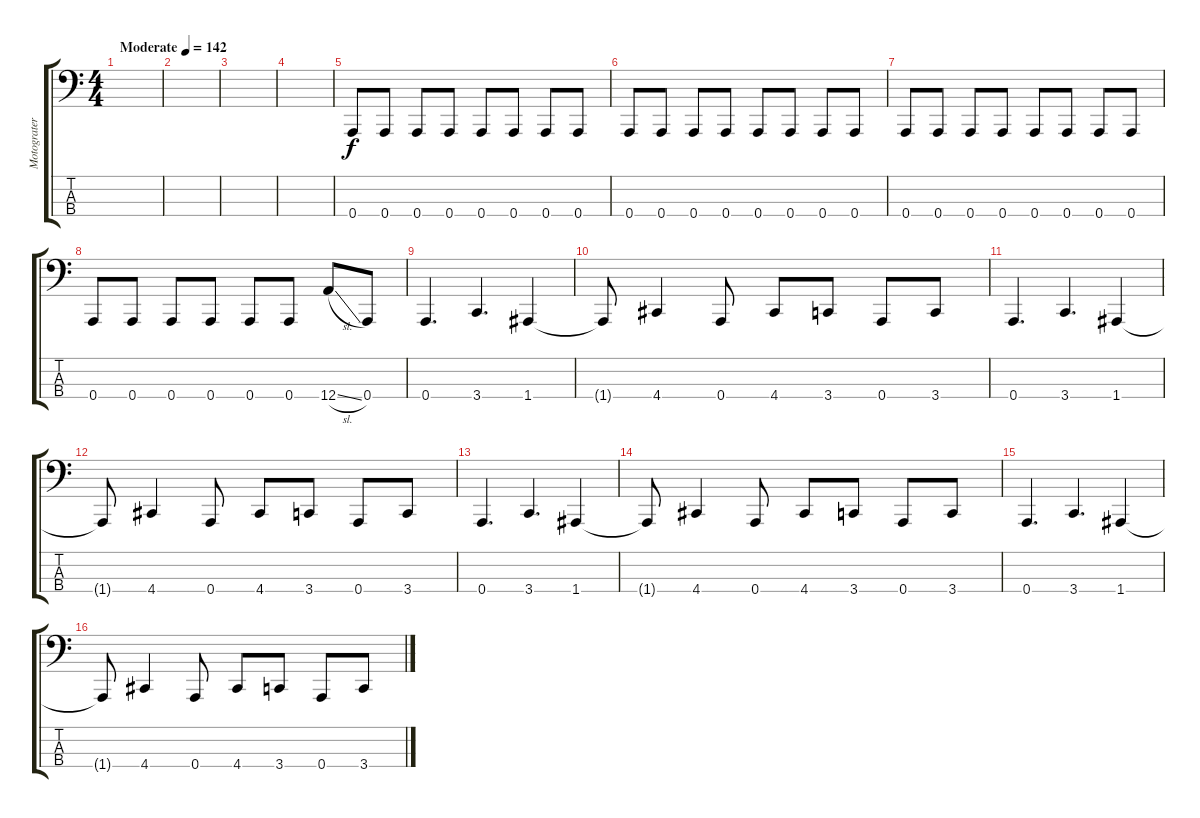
\track ("Motograter" "Motograter") {instrument slapbass2}
\staff {score tabs}
\tuning (D2 A1 E1 A0) {hide}
\ts (4 4)
\tempo (142 "Moderate")
\clef f4
\ks c
|
|
|
|
0.4.8 0.4.8 0.4.8 0.4.8 0.4.8 0.4.8 0.4.8 0.4.8 |
0.4.8 0.4.8 0.4.8 0.4.8 0.4.8 0.4.8 0.4.8 0.4.8 |
0.4.8 0.4.8 0.4.8 0.4.8 0.4.8 0.4.8 0.4.8 0.4.8 |
0.4.8 0.4.8 0.4.8 0.4.8 0.4.8 0.4.8 12.4{sl}.8 0.4.8 |
0.4.4{d} 3.4.4{d} 1.4.4 |
1.4{t}.8 4.4.4 0.4.8 4.4.8 3.4.8 0.4.8 3.4.8 |
0.4.4{d} 3.4.4{d} 1.4.4 |
1.4{t}.8 4.4.4 0.4.8 4.4.8 3.4.8 0.4.8 3.4.8 |
0.4.4{d} 3.4.4{d} 1.4.4 |
1.4{t}.8 4.4.4 0.4.8 4.4.8 3.4.8 0.4.8 3.4.8 |
0.4.4{d} 3.4.4{d} 1.4.4 |
1.4{t}.8 4.4.4 0.4.8 4.4.8 3.4.8 0.4.8 3.4.8
